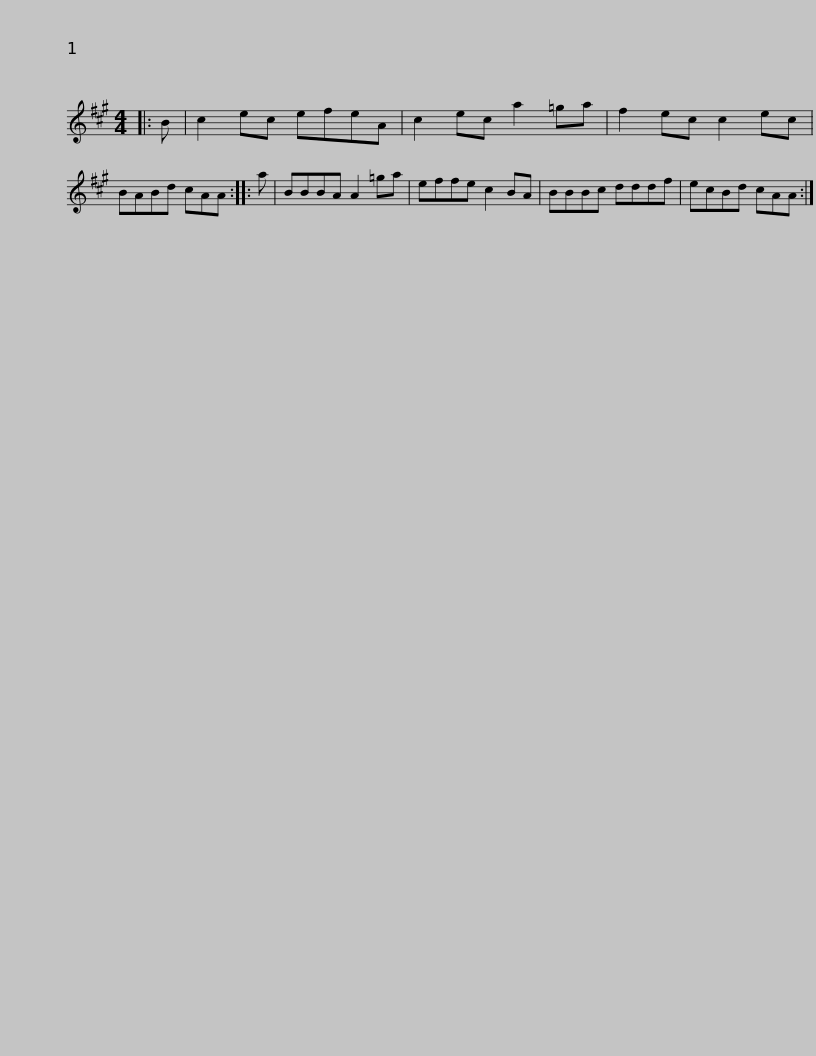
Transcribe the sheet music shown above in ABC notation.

X:1
L:1/8
M:4/4
I:linebreak $
K:A
V:1 treble
V:1
|: B | c2 ec efeA | c2 ec a2 =ga | f2 ec c2 ec | BABd cAA :: %5
 a | BBBA A2 =ga |$ effe c2 BA | BBBc dddf | ecBd cAA :| %10
